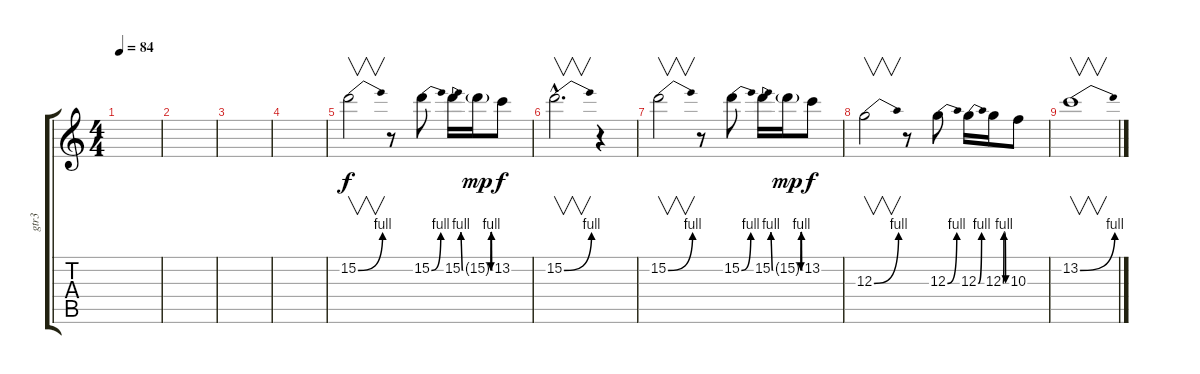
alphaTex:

\track ("gtr3" "gtr3") {instrument distortionguitar}
\staff {score tabs}
\tuning (E4 B3 G3 D3 A2 E2) {hide}
\ts (4 4)
\tempo 84
\clef g2
\ks c
|
|
|
|
15.2{be (bend 0 0 60 4)}.2{v} r.8 15.2{be (bend 0 0 60 4)}.8 15.2{be (bend 0 0 60 4)}.16 15.2{be (custom 0 0 15 4 30 4 45 0 60 0) g}.16{dy mp} 13.2.8{dy f} |
15.2{be (bend 0 0 60 4) hac}.2{v d} r.4 |
15.2{be (bend 0 0 60 4)}.2{v} r.8 15.2{be (bend 0 0 60 4)}.8 15.2{be (bend 0 0 60 4)}.16 15.2{be (custom 0 0 15 4 30 4 45 0 60 0) g}.16{dy mp} 13.2.8{dy f} |
12.3{be (bend 0 0 60 4)}.2{v} r.8 12.3{be (bend 0 0 60 4)}.8 12.3{be (bend 0 0 60 4)}.16 12.3{be (custom 0 0 15 4 30 4 45 0 60 0)}.16 10.3.8 |
13.2{be (bend 0 0 60 4)}.1{v}
